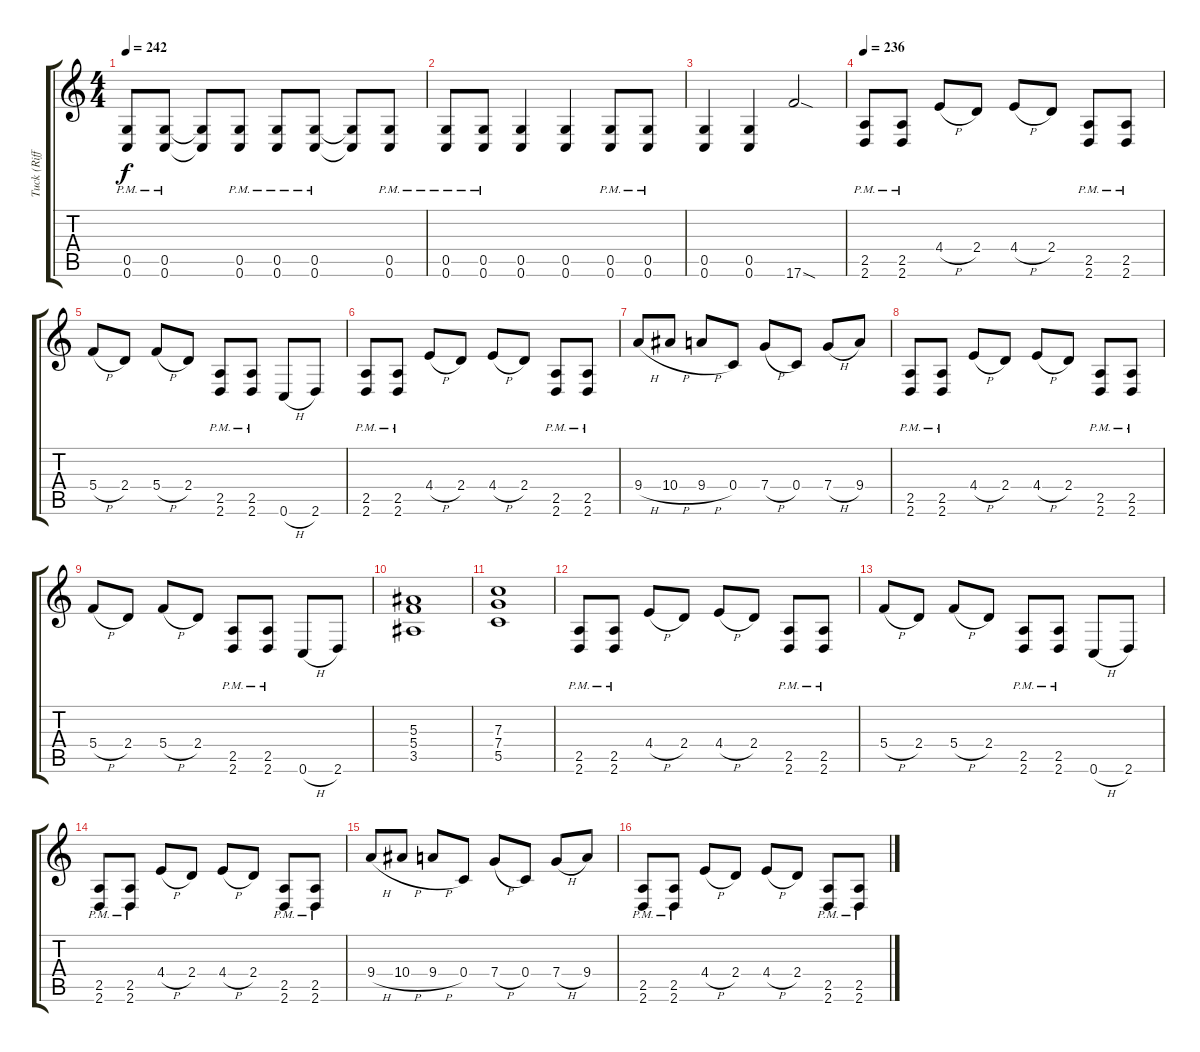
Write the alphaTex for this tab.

\track ("Tuck (Riff)" "Tuck (Riff") {instrument distortionguitar}
\staff {score tabs}
\tuning (D4 A3 F3 C3 G2 C2) {hide}
\ts (4 4)
\tempo 242
\clef g2
\ks c
(0.5{pm} 0.6{pm}).8{dy f} (0.5{pm} 0.6{pm}).8 (0.5{t} 0.6{t}).8 (0.5{pm} 0.6{pm}).8 (0.5{pm} 0.6{pm}).8 (0.5{pm} 0.6{pm}).8 (0.5{t} 0.6{t}).8 (0.5{pm} 0.6{pm}).8 |
(0.5{pm} 0.6{pm}).8 (0.5{pm} 0.6{pm}).8 (0.5 0.6).4 (0.5 0.6).4 (0.5{pm} 0.6{pm}).8 (0.5{pm} 0.6{pm}).8 |
(0.5 0.6).4 (0.5 0.6).4 17.6{sod}.2 |
\tempo 236
(2.5{pm} 2.6{pm}).8 (2.5{pm} 2.6{pm}).8 4.4{h}.8 2.4.8 4.4{h}.8 2.4.8 (2.5{pm} 2.6{pm}).8 (2.5{pm} 2.6{pm}).8 |
5.4{h}.8 2.4.8 5.4{h}.8 2.4.8 (2.5{pm} 2.6{pm}).8 (2.5{pm} 2.6{pm}).8 0.6{h}.8 2.6.8 |
(2.5{pm} 2.6{pm}).8 (2.5{pm} 2.6{pm}).8 4.4{h}.8 2.4.8 4.4{h}.8 2.4.8 (2.5{pm} 2.6{pm}).8 (2.5{pm} 2.6{pm}).8 |
9.4{h}.8 10.4{h}.8 9.4{h}.8 0.4.8 7.4{h}.8 0.4.8 7.4{h}.8 9.4.8 |
(2.5{pm} 2.6{pm}).8 (2.5{pm} 2.6{pm}).8 4.4{h}.8 2.4.8 4.4{h}.8 2.4.8 (2.5{pm} 2.6{pm}).8 (2.5{pm} 2.6{pm}).8 |
5.4{h}.8 2.4.8 5.4{h}.8 2.4.8 (2.5{pm} 2.6{pm}).8 (2.5{pm} 2.6{pm}).8 0.6{h}.8 2.6.8 |
(5.3 5.4 3.5).1 |
(7.3 7.4 5.5).1 |
(2.5{pm} 2.6{pm}).8 (2.5{pm} 2.6{pm}).8 4.4{h}.8 2.4.8 4.4{h}.8 2.4.8 (2.5{pm} 2.6{pm}).8 (2.5{pm} 2.6{pm}).8 |
5.4{h}.8 2.4.8 5.4{h}.8 2.4.8 (2.5{pm} 2.6{pm}).8 (2.5{pm} 2.6{pm}).8 0.6{h}.8 2.6.8 |
(2.5{pm} 2.6{pm}).8 (2.5{pm} 2.6{pm}).8 4.4{h}.8 2.4.8 4.4{h}.8 2.4.8 (2.5{pm} 2.6{pm}).8 (2.5{pm} 2.6{pm}).8 |
9.4{h}.8 10.4{h}.8 9.4{h}.8 0.4.8 7.4{h}.8 0.4.8 7.4{h}.8 9.4.8 |
(2.5{pm} 2.6{pm}).8 (2.5{pm} 2.6{pm}).8 4.4{h}.8 2.4.8 4.4{h}.8 2.4.8 (2.5{pm} 2.6{pm}).8 (2.5{pm} 2.6{pm}).8
